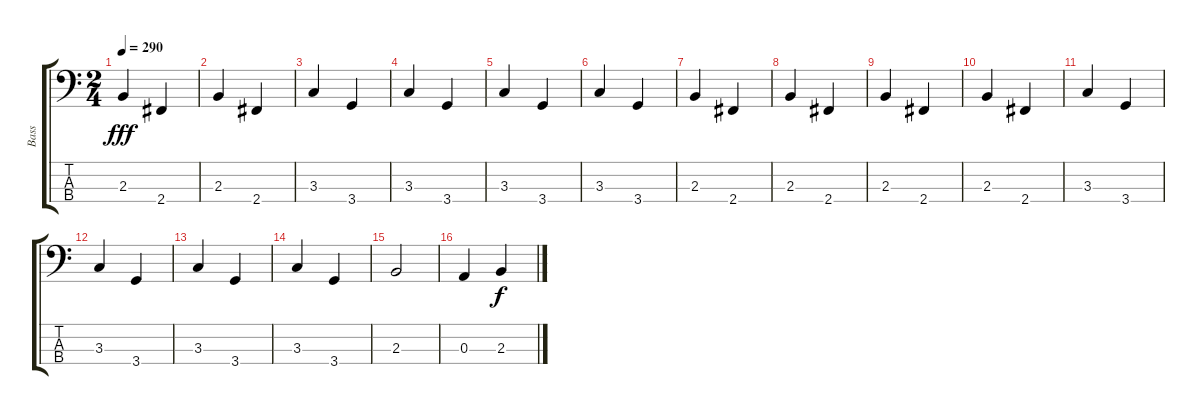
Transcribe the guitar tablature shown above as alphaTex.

\track ("Bass" "Bass") {instrument acousticbass}
\staff {score tabs}
\tuning (G2 D2 A1 E1) {hide}
\ts (2 4)
\tempo 290
\clef f4
\ks c
2.3.4{dy fff} 2.4.4 |
2.3.4 2.4.4 |
3.3.4 3.4.4 |
3.3.4 3.4.4 |
3.3.4 3.4.4 |
3.3.4 3.4.4 |
2.3.4 2.4.4 |
2.3.4 2.4.4 |
2.3.4 2.4.4 |
2.3.4 2.4.4 |
3.3.4 3.4.4 |
3.3.4 3.4.4 |
3.3.4 3.4.4 |
3.3.4 3.4.4 |
2.3.2 |
0.3.4 2.3.4{dy f}
